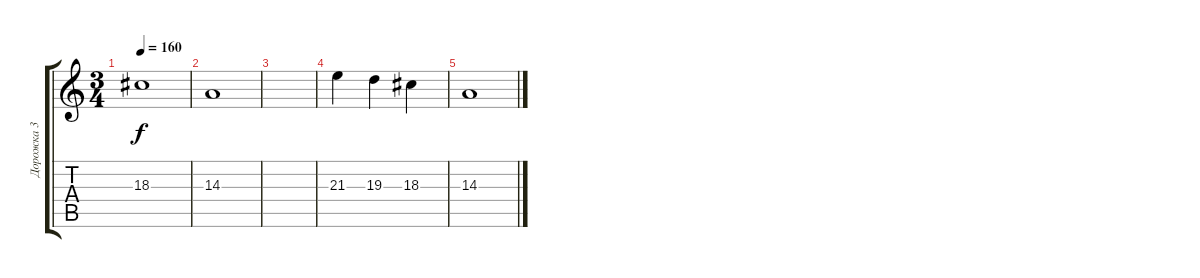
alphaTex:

\track ("Дорожка 3" "Дорожка 3") {instrument panflute}
\staff {score tabs}
\tuning (E4 B3 G3 D3 A2 E2) {hide}
\ts (3 4)
\tempo 160
\clef g2
\ks c
18.3.1{dy f} |
14.3.1 |
|
21.3.4 19.3.4 18.3.4 |
14.3.1
